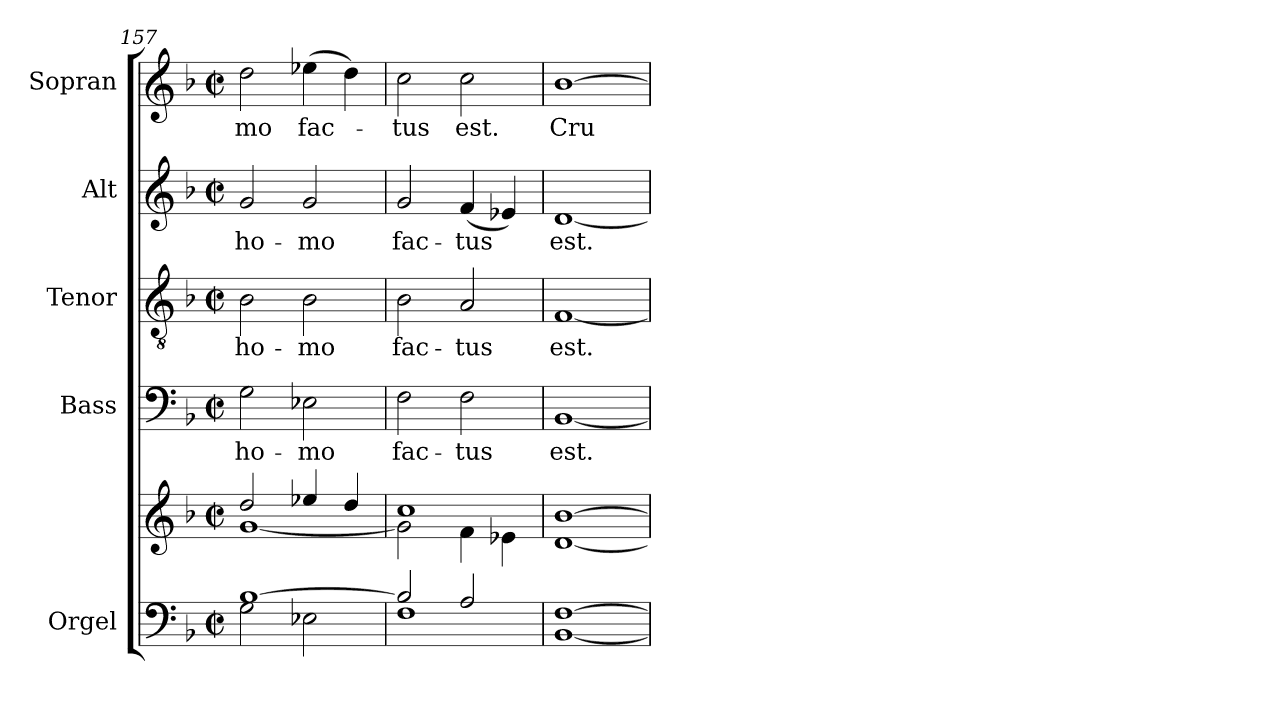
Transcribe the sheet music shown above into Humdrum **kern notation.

**kern	**kern	**kern	**text	**kern	**text	**kern	**text	**kern	**text
*part5	*part5	*part4	*part4	*part3	*part3	*part2	*part2	*part1	*part1
*staff6	*staff5	*staff4	*staff4	*staff3	*staff3	*staff2	*staff2	*staff1	*staff1
*I"Orgel	*	*I"Bass	*	*I"Tenor	*	*I"Alt	*	*I"Sopran	*
*I'Org.	*	*I'B.	*	*I'T.	*	*I'A.	*	*I'S.	*
*clefF4	*clefG2	*clefF4	*	*clefGv2	*	*clefG2	*	*clefG2	*
*k[b-]	*k[b-]	*k[b-]	*	*k[b-]	*	*k[b-]	*	*k[b-]	*
*F:	*F:	*F:	*	*F:	*	*F:	*	*F:	*
*M2/2	*M2/2	*M2/2	*	*M2/2	*	*M2/2	*	*M2/2	*
*met(c|)	*met(c|)	*met(c|)	*	*met(c|)	*	*met(c|)	*	*met(c|)	*
=157	=157	=157	=157	=157	=157	=157	=157	=157	=157
*^	*^	*	*	*	*	*	*	*	*
!	!	!	!	!	!LO:LY:b	!	!LO:LY:b	!	!LO:LY:b	!	!LO:LY:b
[>1B-	2G\	2dd/	[<1g	2G\	ho-	2B-\	ho-	2g/	ho-	2dd\	-mo
!	!	!	!	!	!LO:LY:b	!	!LO:LY:b	!	!LO:LY:b	!	!LO:LY:b
.	2E-X\	4ee-X/	.	2E-X\	-mo	2B-\	-mo	2g/	-mo	(>4ee-X\	fac-
.	.	4dd/	.	.	.	.	.	.	.	4dd\)	.
=158	=158	=158	=158	=158	=158	=158	=158	=158	=158	=158	=158
!	!	!	!	!	!LO:LY:b	!	!LO:LY:b	!	!LO:LY:b	!	!LO:LY:b
2B-/]	1F	1cc	2g\]	2F\	fac-	2B-\	fac-	2g/	fac-	2cc\	-tus
!	!	!	!	!	!LO:LY:b	!	!LO:LY:b	!	!LO:LY:b	!	!LO:LY:b
2A/	.	.	4f\	2F\	-tus	2A/	-tus	(<4f/	-tus	2cc\	est.
.	.	.	4e-X\	.	.	.	.	4e-X/)	.	.	.
!!LO:LB:g=z
=159	=159	=159	=159	=159	=159	=159	=159	=159	=159	=159	=159
!	!	!	!	!	!LO:LY:b	!	!LO:LY:b	!	!LO:LY:b	!	!LO:LY:b
[>1F	[<1BB-	[>1b-	[<1d	[1BB-	est.	[1F	est.	[1d	est.	[1b-	Cru-
*v	*v	*	*	*	*	*	*	*	*	*	*
*	*v	*v	*	*	*	*	*	*	*	*
=	=	=	=	=	=	=	=	=	=
*-	*-	*-	*-	*-	*-	*-	*-	*-	*-
